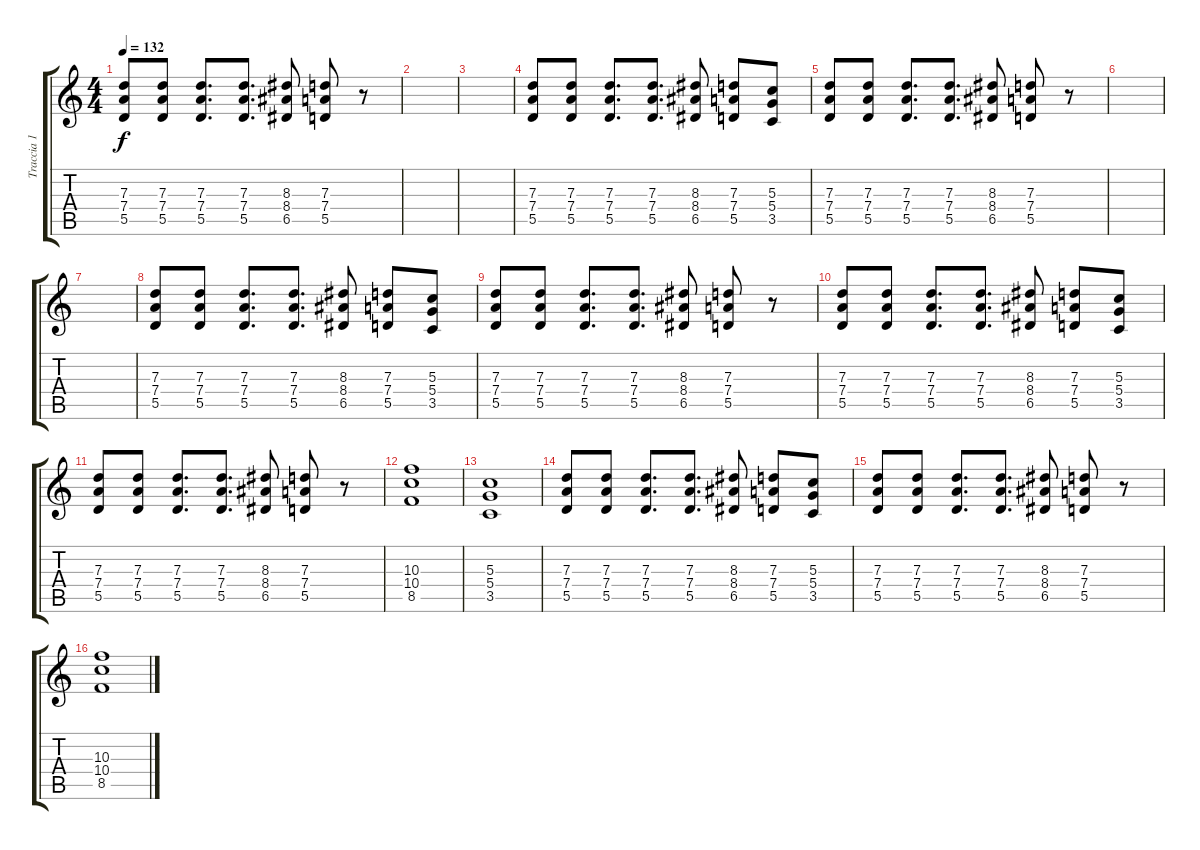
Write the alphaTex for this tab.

\track ("Traccia 1" "Traccia 1") {instrument distortionguitar}
\staff {score tabs}
\tuning (E4 B3 G3 D3 A2 E2) {hide}
\ts (4 4)
\tempo 132
\clef g2
\ks c
(7.3 7.4 5.5).8{dy f} (7.3 7.4 5.5).8 (7.3 7.4 5.5).8{d} (7.3 7.4 5.5).8{d} (8.3 8.4 6.5).8 (7.3 7.4 5.5).8 r.8 |
|
|
(7.3 7.4 5.5).8 (7.3 7.4 5.5).8 (7.3 7.4 5.5).8{d} (7.3 7.4 5.5).8{d} (8.3 8.4 6.5).8 (7.3 7.4 5.5).8 (5.3 5.4 3.5).8 |
(7.3 7.4 5.5).8 (7.3 7.4 5.5).8 (7.3 7.4 5.5).8{d} (7.3 7.4 5.5).8{d} (8.3 8.4 6.5).8 (7.3 7.4 5.5).8 r.8 |
|
|
(7.3 7.4 5.5).8 (7.3 7.4 5.5).8 (7.3 7.4 5.5).8{d} (7.3 7.4 5.5).8{d} (8.3 8.4 6.5).8 (7.3 7.4 5.5).8 (5.3 5.4 3.5).8 |
(7.3 7.4 5.5).8 (7.3 7.4 5.5).8 (7.3 7.4 5.5).8{d} (7.3 7.4 5.5).8{d} (8.3 8.4 6.5).8 (7.3 7.4 5.5).8 r.8 |
(7.3 7.4 5.5).8 (7.3 7.4 5.5).8 (7.3 7.4 5.5).8{d} (7.3 7.4 5.5).8{d} (8.3 8.4 6.5).8 (7.3 7.4 5.5).8 (5.3 5.4 3.5).8 |
(7.3 7.4 5.5).8 (7.3 7.4 5.5).8 (7.3 7.4 5.5).8{d} (7.3 7.4 5.5).8{d} (8.3 8.4 6.5).8 (7.3 7.4 5.5).8 r.8 |
(10.3 10.4 8.5).1 |
(5.3 5.4 3.5).1 |
(7.3 7.4 5.5).8 (7.3 7.4 5.5).8 (7.3 7.4 5.5).8{d} (7.3 7.4 5.5).8{d} (8.3 8.4 6.5).8 (7.3 7.4 5.5).8 (5.3 5.4 3.5).8 |
(7.3 7.4 5.5).8 (7.3 7.4 5.5).8 (7.3 7.4 5.5).8{d} (7.3 7.4 5.5).8{d} (8.3 8.4 6.5).8 (7.3 7.4 5.5).8 r.8 |
(10.3 10.4 8.5).1
